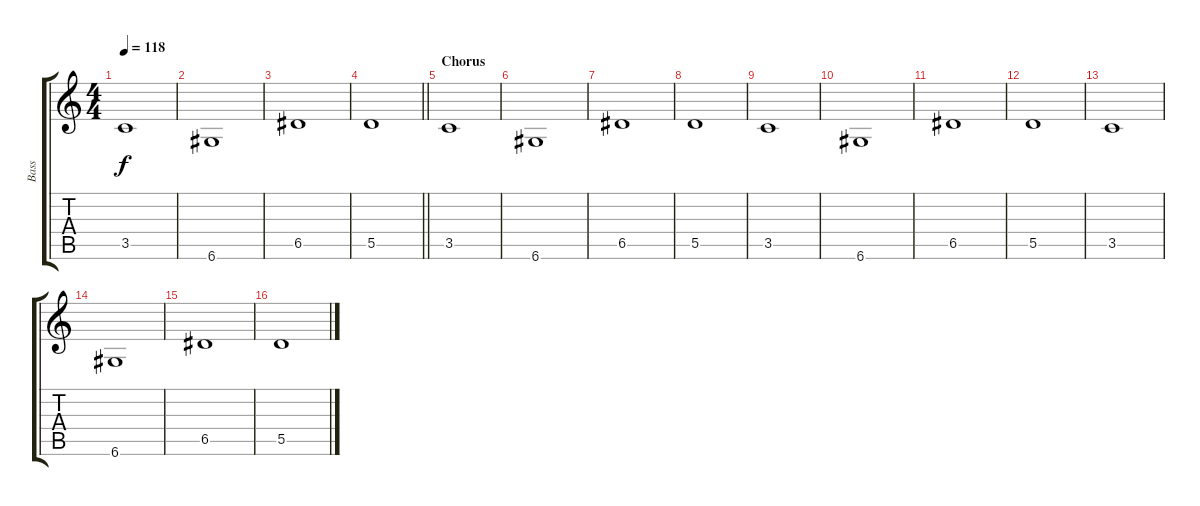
\track ("Bass" "Bass") {instrument acousticbass}
\staff {score tabs}
\tuning (E4 B3 G3 D3 A2 D2) {hide}
\ts (4 4)
\tempo 118
\clef g2
\ks c
3.5.1{dy f} |
6.6.1 |
6.5.1 |
\barLineRight lightlight
5.5.1 |
\section ("" "Chorus")
3.5.1 |
6.6.1 |
6.5.1 |
5.5.1 |
3.5.1 |
6.6.1 |
6.5.1 |
5.5.1 |
3.5.1 |
6.6.1 |
6.5.1 |
5.5.1
